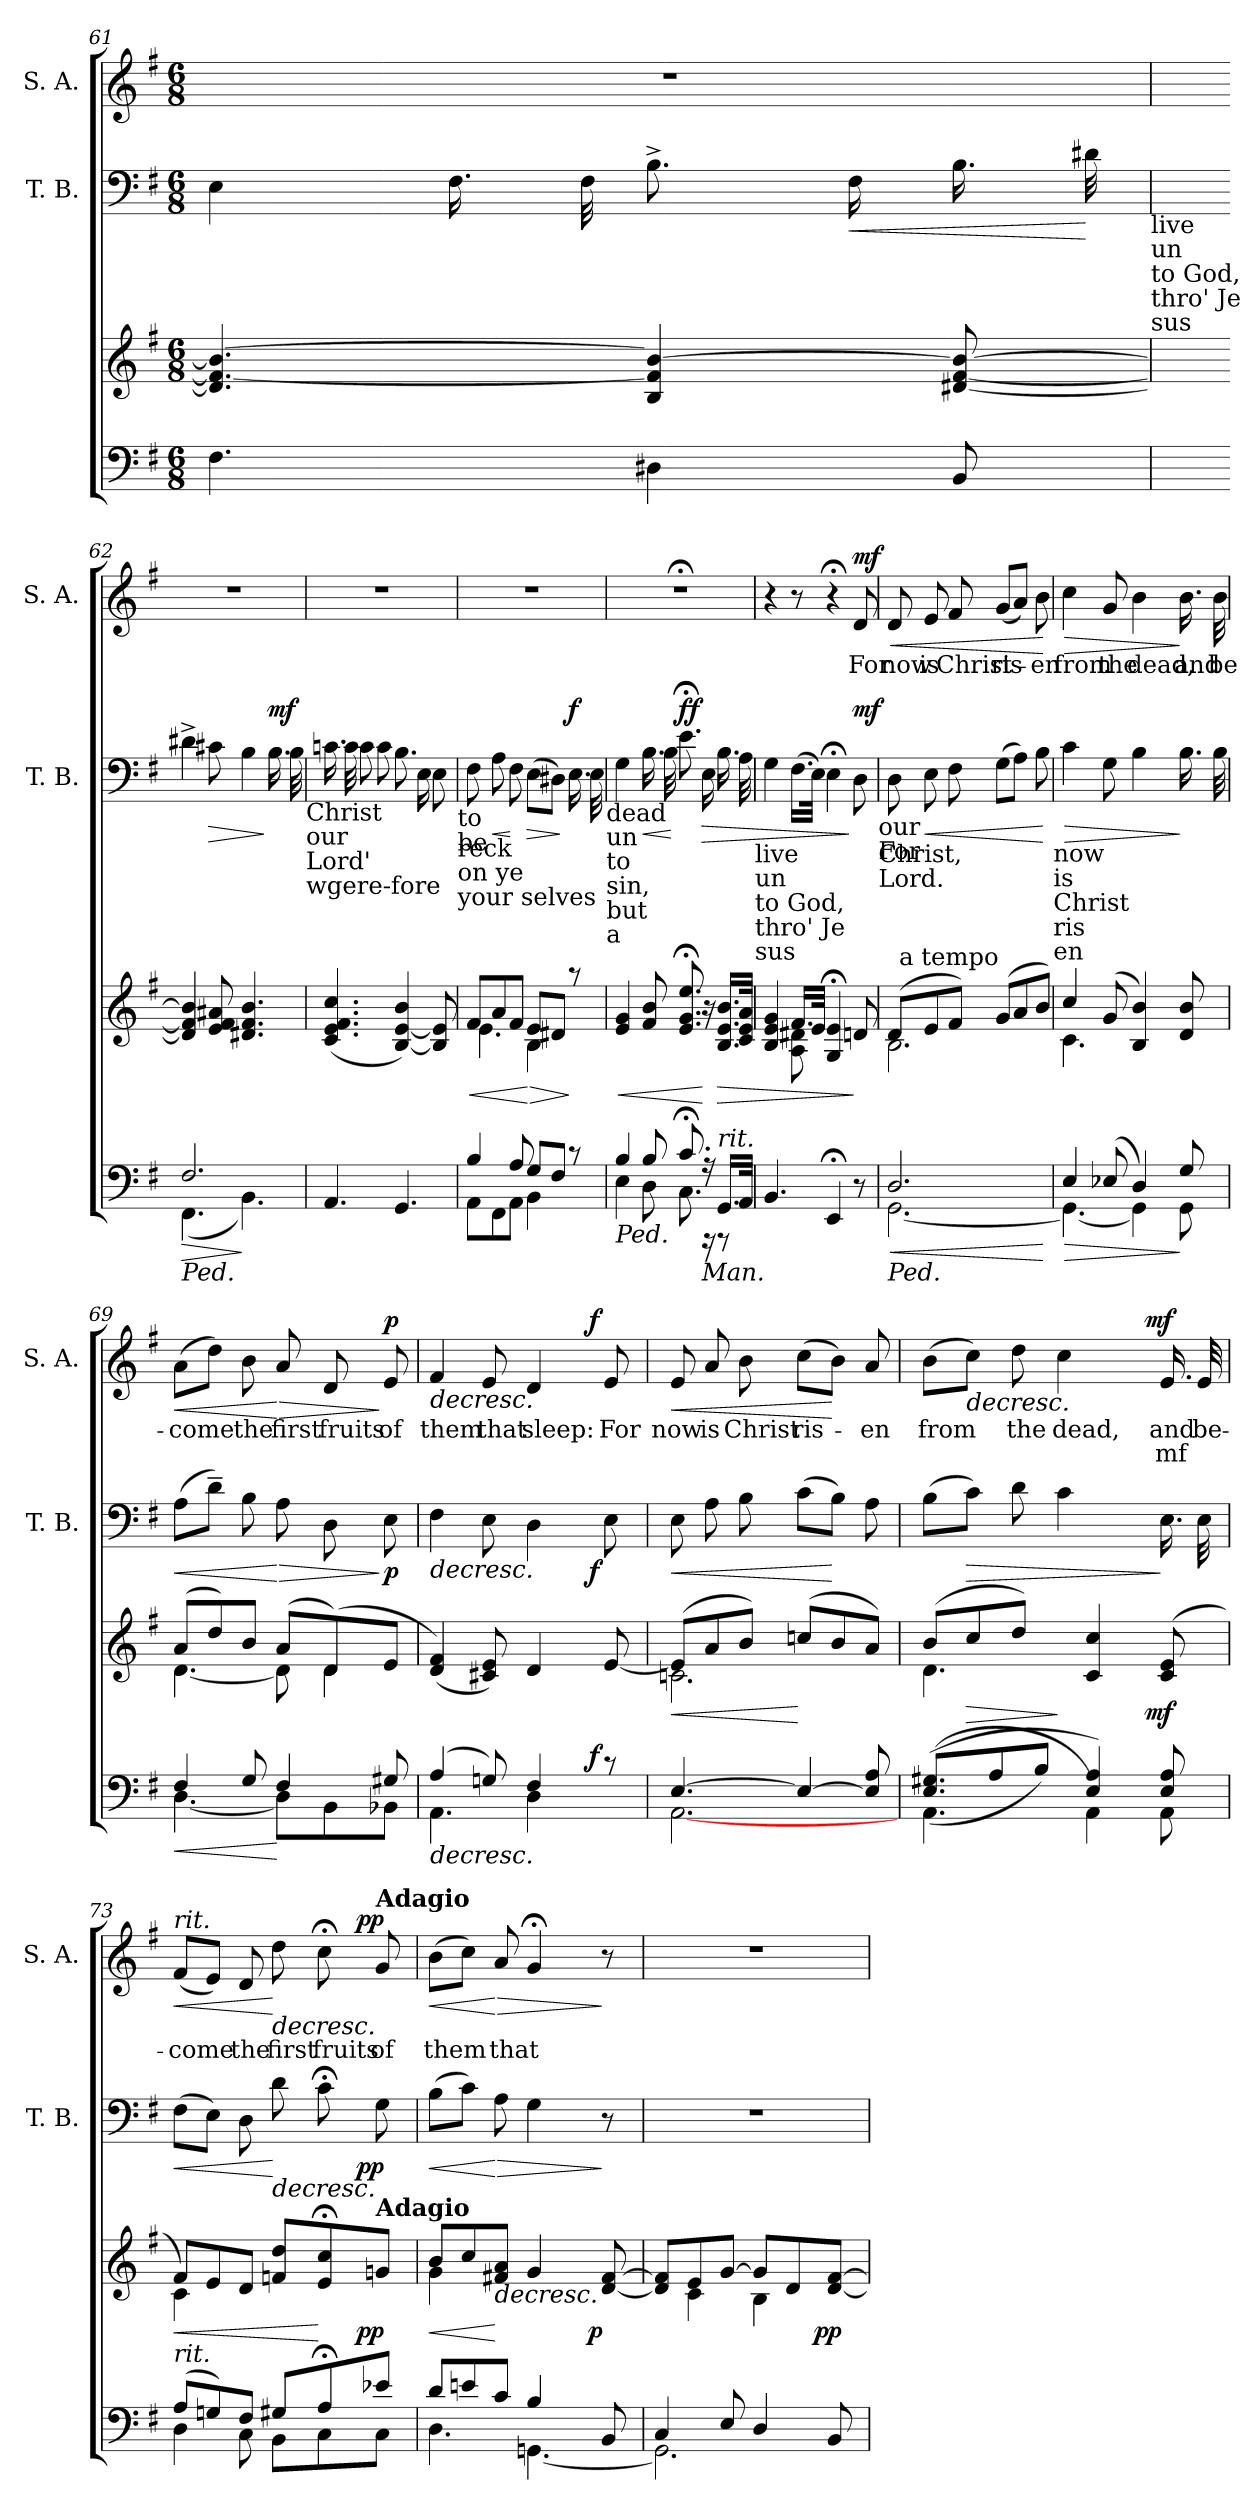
**kern	**dynam	**kern	**dynam	**kern	**dynam	**kern	**text	**text	**dynam
*part4	*part4	*part3	*part3	*part2	*part2	*part1	*part1	*part1	*part1
*staff4	*staff4	*staff3	*staff3	*staff2	*staff2	*staff1	*staff1	*staff1	*staff1
*	*	*	*	*I"T. B.	*	*I"S. A.	*	*	*
*	*	*	*	*I'T. B.	*	*I'S. A.	*	*	*
*clefF4	*	*clefG2	*	*clefF4	*	*clefG2	*	*	*
*k[f#]	*	*k[f#]	*	*k[f#]	*	*k[f#]	*	*	*
*G:	*	*G:	*	*G:	*	*G:	*	*	*
*M6/8	*	*M6/8	*	*M6/8	*	*M6/8	*	*	*
=61	=61	=61	=61	=61	=61	=61	=61	=61	=61
4.F#\	.	4.d#/] 4.f#/_ 4.b/_	.	4E\	.	2.r	.	.	.
.	.	.	.	16.F#\	.	.	.	.	.
.	.	.	.	32F#\	.	.	.	.	.
4D#X\	.	4B/ 4f#/] 4b/_	.	8.B^>\	.	.	.	.	.
!	!	!	!	!	!LO:HP:b	!	!	!	!
.	.	.	.	16F#\	<	.	.	.	.
8BB/	.	[<8d#X/ [<8f#/ 8b/_	.	16.B\	.	.	.	.	.
.	.	.	.	32d#X\	[	.	.	.	.
!	!	!	!	!LO:TX:b:t=live	!	!	!	!	!
!	!	!	!	!LO:TX:b:t=un	!	!	!	!	!
!	!	!	!	!LO:TX:b:t=to God,	!	!	!	!	!
!	!	!	!	!LO:TX:b:t=thro' Je	!	!	!	!	!
!	!	!	!	!LO:TX:b:t=sus	!	!	!	!	!
!!LO:LB:g=z
=62	=62	=62	=62	=62	=62	=62	=62	=62	=62
*^	*	*	*	*	*	*	*	*	*
!LO:TX:b:i:t=Ped.	!	!	!	!	!	!	!	!	!	!
!	!	!LO:HP:b	!	!	!	!	!	!	!	!
2.F#/	(<4.FF#\	>	4d#i/] 4f#/] 4b/]	.	4d#X^>\	.	2.r	.	.	.
!	!	!	!	!	!	!LO:HP:b	!	!	!	!
.	.	.	8e/ 8f#/ 8a#X/	.	8c#X\	>	.	.	.	.
.	4.BB\)	]	4.d#X/ 4.f#/ 4.b/	.	4B\	.	.	.	.	.
!	!	!	!	!	!	!LO:DY:n=1:a	!	!	!	!
.	.	.	.	.	16.B\	] mf	.	.	.	.
.	.	.	.	.	32B\	.	.	.	.	.
*v	*v	*	*	*	*	*	*	*	*	*
!	!	!	!	!LO:TX:b:t=Christ	!	!	!	!	!
!	!	!	!	!LO:TX:b:t=our	!	!	!	!	!
!	!	!	!	!LO:TX:b:t=Lord'	!	!	!	!	!
!	!	!	!	!LO:TX:b:t=wgere-fore	!	!	!	!	!
=63	=63	=63	=63	=63	=63	=63	=63	=63	=63
4.AA/	.	(<4.c/ 4.e/ 4.f#/ 4.cc/	.	16.cn\	.	2.r	.	.	.
.	.	.	.	32c\	.	.	.	.	.
.	.	.	.	8c\	.	.	.	.	.
.	.	.	.	8c\	.	.	.	.	.
4.GG/	.	[<4B/ [>4e/ 4b/)	.	8.B\	.	.	.	.	.
.	.	.	.	16E\	.	.	.	.	.
.	.	8B/] 8e/]	.	8E\	.	.	.	.	.
!	!	!	!	!LO:TX:b:t=reck	!	!	!	!	!
!	!	!	!	!LO:TX:b:t=on ye	!	!	!	!	!
!	!	!	!	!LO:TX:b:t=your selves	!	!	!	!	!
!	!	!	!	!LO:TX:b:t=to	!	!	!	!	!
!	!	!	!	!LO:TX:b:t=be	!	!	!	!	!
=64	=64	=64	=64	=64	=64	=64	=64	=64	=64
*^	*	*	*	*	*	*	*	*	*
!	!	!	!	!LO:HP:b	!	!	!	!	!	!
*	*	*	*^	*	*	*	*	*	*	*
4B/	8AA\L	.	8f#/L	4.e\	<	8F#\	.	2.r	.	.	.
!	!	!	!	!	!	!	!LO:HP:b	!	!	!	!
.	8FF#\	.	8a/	.	.	8A\	<	.	.	.	.
8A/	8AA\J	.	8f#/J	.	.	8F#\	[	.	.	.	.
!	!	!	!	!	!LO:HP:n=1:b	!	!LO:HP:b	!	!	!	!
8G/L	4BB\	.	8e/L	4B\	[ >	(>8E\L	>	.	.	.	.
8F#/J	.	.	8d#X/J	.	.	8D#X\J)	.	.	.	.	.
!	!	!	!	!	!	!	!LO:DY:n=1:a	!	!	!	!
8rc	8ryy	.	8raa	8ryy	]	16.E\	] f	.	.	.	.
.	.	.	.	.	.	32E\	.	.	.	.	.
*	*	*	*v	*v	*	*	*	*	*	*	*
!	!	!	!	!	!LO:TX:b:t=dead	!	!	!	!	!
!	!	!	!	!	!LO:TX:b:t=un	!	!	!	!	!
!	!	!	!	!	!LO:TX:b:t=to	!	!	!	!	!
!	!	!	!	!	!LO:TX:b:t=sin,	!	!	!	!	!
!	!	!	!	!	!LO:TX:b:t=but	!	!	!	!	!
!	!	!	!	!	!LO:TX:b:t=a	!	!	!	!	!
!!LO:PB:g=z
=65	=65	=65	=65	=65	=65	=65	=65	=65	=65	=65
!LO:TX:b:i:t=Ped.	!	!	!	!	!	!	!	!	!	!
!	!	!	!	!LO:HP:b	!	!	!LO:N:vis=1	!	!	!
4B/	4E\	.	4e/ 4g/	<	4G\	.	2.r;<	.	.	.
!	!	!	!	!	!	!LO:HP:b	!	!	!	!
8B/	8D\	.	8f#/ 8b/	.	16.B\	<	.	.	.	.
.	.	.	.	.	32B\	.	.	.	.	.
!	!	!	!	!	!	!LO:DY:n=1:a	!	!	!	!
8.c;</	8.C\	.	8.e/; 8.g/; 8.ee/;	.	8.e;<\	[ ff	.	.	.	.
!LO:TX:b:i:t=Man.	!	!	!	!	!	!	!	!	!	!
!	!	!	!	!	!	!LO:HP:b	!	!	!	!
16rG	16rGGG	.	16ra	[	16E\	>	.	.	.	.
!LO:TX:a:i:t=rit.	!	!	!	!	!	!	!	!	!	!
!	!	!	!	!LO:HP:b	!	!	!	!	!	!
16.GG/LL	8rAAA	.	16.B/ 16.e/ 16.b/LL	>	16.B\	.	.	.	.	.
32AA/JJk	.	.	32c/ 32e/ 32a/JJk	.	32A\	.	.	.	.	.
*v	*v	*	*	*	*	*	*	*	*	*
!	!	!	!	!LO:TX:b:t=live	!	!	!	!	!
!	!	!	!	!LO:TX:b:t=un	!	!	!	!	!
!	!	!	!	!LO:TX:b:t=to God,	!	!	!	!	!
!	!	!	!	!LO:TX:b:t=thro' Je	!	!	!	!	!
!	!	!	!	!LO:TX:b:t=sus	!	!	!	!	!
=66	=66	=66	=66	=66	=66	=66	=66	=66	=66
*	*	*^	*	*	*	*	*	*	*
4.BB/	.	4B/ 4e/ 4g/	4ryy	.	4G\	.	4r	.	.	.
.	.	16.f#/LL	8A\ 8d#X\	.	(>16.F#\LL	.	8r	.	.	.
.	.	32e/JJk	.	.	32E\JJk)	.	.	.	.	.
4EE;/	.	4G/;< 4e/;<	4.ryy	.	4E;<\	.	4r;<	.	.	.
!	!	!	!	!	!	!LO:DY:n=1:a	!	!LO:LY:b	!	!LO:DY:a
8r	.	8dn/	.	]	8D\	] mf	8d/	For	.	mf
*	*	*v	*v	*	*	*	*	*	*	*
!	!	!	!	!LO:TX:b:t=Christ,	!	!	!	!	!
!	!	!	!	!LO:TX:b:t=our	!	!	!	!	!
!	!	!	!	!LO:TX:b:t=Lord.	!	!	!	!	!
!	!	!	!	!LO:TX:b:t=For	!	!	!	!	!
=67	=67	=67	=67	=67	=67	=67	=67	=67	=67
*^	*	*	*	*	*	*	*	*	*
!LO:TX:b:i:t=Ped.	!	!	!	!	!	!	!	!	!	!
!	!	!LO:HP:b	!	!	!	!	!	!LO:LY:b	!	!LO:HP:b
*	*	*	*^	*	*	*	*	*	*	*
*	*	*	*	*^	*	*	*	*	*	*	*
2.D/	[<2.GG\	<	(>8d/L	2.B\	32ryy	.	8D\	.	8d/	now	.	<
!	!	!	!	!	!LO:TX:a:t=a tempo	!	!	!	!	!	!	!
.	.	.	.	.	2ryy	.	.	.	.	.	.	.
!	!	!	!	!	!	!	!	!LO:HP:b	!	!LO:LY:b	!	!
.	.	.	8e/	.	.	.	8E\	<	8e/	is	.	.
!	!	!	!	!	!	!	!	!	!	!LO:LY:b	!	!
.	.	.	8f#/J)	.	.	.	8F#\	.	8f#/	Christ	.	.
!	!	!	!	!	!	!	!	!	!	!LO:LY:b	!	!
.	.	.	(>8g/L	.	.	.	(>8G\L	.	(<8g/L	ris-	.	.
.	.	.	8a/	.	.	.	8A\J)	.	8a/J)	.	.	.
.	.	.	.	.	8..ryy	.	.	.	.	.	.	.
!	!	!	!	!	!	!	!	!	!	!LO:LY:b	!	!
.	.	.	8b/J)	.	.	.	8B\	.	8b\	-en	.	.
*v	*v	*	*	*	*	*	*	*	*	*	*	*
.	[	.	.	.	.	.	[	.	.	.	[
!	!	!	!	!	!	!LO:TX:b:t=now	!	!	!	!	!
!	!	!	!	!	!	!LO:TX:b:t=is	!	!	!	!	!
!	!	!	!	!	!	!LO:TX:b:t=Christ	!	!	!	!	!
!	!	!	!	!	!	!LO:TX:b:t=ris	!	!	!	!	!
!	!	!	!	!	!	!LO:TX:b:t=en	!	!	!	!	!
!!LO:LB:g=z
=68	=68	=68	=68	=68	=68	=68	=68	=68	=68	=68	=68
!	!LO:HP:b	!	!	!	!	!	!LO:HP:b	!	!LO:LY:b	!	!LO:HP:b
*^	*	*	*v	*v	*	*	*	*	*	*	*
4E/	4.GG\_	>	4cc/	4.c\	.	4c\	>	4cc\	from	.	>
!	!	!	!	!	!	!	!	!	!LO:LY:b	!	!
(8E-X/	.	.	(8g/	.	.	8G\	.	8g/	the	.	.
!	!	!	!	!	!	!	!	!	!LO:LY:b	!	!
4D/)	4GG\]	.	4B/ 4b/)	4.ryy	.	4B\	.	4b\	dead,	.	.
!	!	!	!	!	!	!	!	!	!LO:LY:b	!	!
8G/	8GG\	]	8d/ 8b/	.	.	16.B\	]	16.b\	and	.	]
!	!	!	!	!	!	!	!	!	!LO:LY:b	!	!
.	.	.	.	.	.	32B\	.	32b\	be-	.	.
=69	=69	=69	=69	=69	=69	=69	=69	=69	=69	=69	=69
!	!	!LO:HP:b	!	!	!	!	!LO:HP:b	!	!LO:LY:b	!	!LO:HP:b
4F#/	[<4.D\	<	(>8a/L	[<4.d\	.	(>8A\L	<	(>8a\L	-come	.	<
.	.	.	8dd/)	.	.	8d~>\J)	.	8dd\J)	.	.	.
!	!	!	!	!	!	!	!	!	!LO:LY:b	!	!
8G/	.	.	8b/J	.	.	8B\	.	8b\	the	.	.
!	!	!	!	!	!	!	!LO:HP:n=1:b	!	!LO:LY:b	!	!LO:HP:n=1:b
4F#/	8D\L]	[	(>8a/L	8d\]	.	8A\	[ >	8a/	first	.	[ >
!	!	!	!	!	!	!	!	!	!LO:LY:b	!	!
.	8BB\	.	(<8d/)	4d\	.	8D\	.	8d/	fruits	.	.
!	!	!	!	!	!	!	!LO:DY:n=1:b	!	!LO:LY:b	!	!LO:DY:n=1:a
8G#X/	8BB-X\J	.	8e/J	.	.	8E\	] p	8e/	of	.	] p
*	*	*	*v	*v	*	*	*	*	*	*	*
=70	=70	=70	=70	=70	=70	=70	=70	=70	=70	=70
!	!	!LO:HP:b	!	!	!	!LO:HP:b	!	!LO:LY:b	!	!LO:HP:b
*	*^	*	*	*	*^	*	*^	*	*	*
(4A/	4.AA\	2ryy	>	(<4d/ 4f#/)	.	4F#\	2ryy	>	4f#/	2ryy	them	.	>
!	!	!	!	!	!	!	!	!	!	!	!LO:LY:b	!	!
8Gn/)	.	.	.	8c#X/ 8e/)	.	8E\	.	.	8e/	.	that	.	.
!	!	!	!	!	!	!	!	!	!	!	!LO:LY:b	!	!
4F#/	4D\	.	.	4d/	.	4D\	.	.	4d/	.	sleep:	.	.
.	.	16.ryy	.	.	.	.	16.ryy	.	.	16.ryy	.	.	.
!	!	!	!LO:DY:a	!	!	!	!	!LO:DY:b	!	!	!	!	!LO:DY:a
.	.	8ryy	f	.	.	.	8ryy	f	.	8ryy	.	.	f
!	!	!	!	!	!	!	!	!	!	!	!LO:LY:b	!	!
8rc	8ryy	.	]	[>8e/	.	8E\	.	]	8e/	.	For	.	]
.	.	32ryy	.	.	.	.	32ryy	.	.	32ryy	.	.	.
=71	=71	=71	=71	=71	=71	=71	=71	=71	=71	=71	=71	=71	=71
!	!	!	!	!	!LO:HP:b	!	!	!LO:HP:b	!	!	!LO:LY:b	!	!LO:HP:b
*	*	*	*	*	*	*v	*v	*	*	*	*	*	*
*	*v	*v	*	*^	*	*	*	*v	*v	*	*	*
[>4.E/	[<2.AA\	.	(>8e/L]	2.cn\	<	8E\	<	8e/	now	.	<
!	!	!	!	!	!	!	!	!	!LO:LY:b	!	!
.	.	.	8a/	.	.	8A\	.	8a/	is	.	.
!	!	!	!	!	!	!	!	!	!LO:LY:b	!	!
.	.	.	8b/J)	.	.	8B\	.	8b\	Christ	.	.
!	!	!	!	!	!	!	!	!	!LO:LY:b	!	!
4E/_	.	.	(>8ccn/L	.	[	(>8c\L	.	(>8cc\L	ris-	.	.
.	.	.	8b/	.	.	8B\J)	[	8b\J)	.	.	[
!	!	!	!	!	!	!	!	!	!LO:LY:b	!	!
8E/] 8A/	.	.	8a/J)	.	.	8A\	.	8a/	-en	.	.
!!LO:LB:g=z
=72	=72	=72	=72	=72	=72	=72	=72	=72	=72	=72	=72
*^	*^	*	*^	*^	*	*	*	*	*	*	*
!	!	!	!	!	!	!	!	!	!	!	!	!	!LO:LY:b	!	!
*	*	*	*	*	*	*	*	*	*	*	*	*^	*	*	*
(<4.AA\	(>(<8.E/ 8.G#X/L	4..ryy	2ryy	.	32ryy	4.d\	(>8b/L	4..ryy	.	(>8B\L	.	(>8b\L	2ryy	from	.	.
.	.	.	.	.	2ryy	.	.	.	.	.	.	.	.	.	.	.
!	!	!	!	!	!	!	!	!	!LO:HP:b	!	!LO:HP:b	!	!	!	!	!LO:HP:b
.	.	.	.	.	.	.	8cc/	.	>	8c\J)	>	8cc\J)	.	.	.	>
.	8A/	.	.	.	.	.	.	.	.	.	.	.	.	.	.	.
!	!	!	!	!	!	!	!	!	!	!	!	!	!	!LO:LY:b	!	!
.	.	.	.	.	.	.	8dd/J)	.	.	8d\	.	8dd\	.	the	.	.
.	8B/J)	.	.	.	.	.	.	.	.	.	.	.	.	.	.	.
!	!	!	!	!	!	!	!	!	!	!	!	!	!	!LO:LY:b	!	!
4ryy	.	.	.	.	.	4.ryy	32ryy	.	]	4c\	.	4cc\	.	dead,	.	.
.	.	.	.	.	.	.	8.ryy	.	.	.	.	.	.	.	.	.
.	4AA\)	4E/ 4A/)	.	.	.	.	.	4c/ 4cc/	.	.	.	.	.	.	.	.
.	.	.	8ryy	.	.	.	.	.	.	.	.	.	16.ryy	.	.	.
.	.	.	.	.	8..ryy	.	.	.	.	.	.	.	.	.	.	.
!	!	!	!	!	!	!	!	!	!LO:DY:b	!	!	!	!	!	!	!LO:DY:a
.	.	.	.	.	.	.	32ryy	.	mf	.	.	.	8ryy	.	.	mf
!	!	!	!	!	!	!	!	!	!	!	!	!	!	!LO:LY:b	!LO:LY:b	!
8AA\	.	.	8E/ 8A/	.	.	.	(<8c/ 8e/	.	.	16.E\	]	16.e/	.	and	mf	]
.	16ryy	16ryy	.	.	.	.	.	16ryy	.	.	.	.	.	.	.	.
!	!	!	!	!	!	!	!	!	!	!	!	!	!	!LO:LY:b	!	!
.	.	.	.	.	.	.	.	.	.	32E\	.	32e/	32ryy	be-	.	.
*	*v	*v	*v	*	*	*	*	*	*	*	*	*	*	*	*	*
*	*	*	*v	*v	*v	*v	*	*	*	*	*	*	*	*
=73	=73	=73	=73	=73	=73	=73	=73	=73	=73	=73	=73
!	!	!	!	!	!	!	!LO:TX:a:i:t=rit.	!	!	!	!
!LO:TX:a:i:t=rit.	!	!	!	!	!	!	!	!	!	!	!
!	!	!	!	!LO:HP:b	!	!LO:HP:b	!	!	!LO:LY:b	!	!LO:HP:b
*	*	*	*^	*	*^	*	*	*	*	*	*
*	*	*	*	*^	*	*	*	*	*	*	*	*	*
(>8A/L	4D\	.	8f#/L	4c\)	2ryy	<	(>8F#\L	2ryy	<	(<8f#/L	2ryy	-come	.	<
8Gn/)	.	.	8e/	.	.	.	8E\J)	.	.	8e/J)	.	.	.	.
!	!	!	!	!	!	!	!	!	!	!	!	!LO:LY:b	!	!
8F#/J	8C\	.	8d/J	2ryy	.	.	8D\	.	.	8d/	.	the	.	.
!	!	!	!	!	!	!	!	!	!LO:HP:n=1:b	!	!	!LO:LY:b	!	!LO:HP:n=1:b
8G#X/L	8BB\L	.	8fn/ 8dd/L	.	.	.	8d\	.	[ >	8dd\	.	first	.	[ >
!	!	!	!	!	!	!	!	!	!	!	!	!LO:LY:b	!	!
8A;</	8C\	.	8e/;< 8cc/;<	.	16.ryy	[	8c;<\	16.ryy	.	8cc;<\	16.ryy	fruits	.	.
!	!	!	!	!	!	!LO:DY:b	!	!	!LO:DY:b	!	!	!	!	!LO:DY:a
.	.	.	.	.	8ryy	pp	.	8ryy	pp	.	8ryy	.	.	pp
!	!	!	!	!	!	!	!	!	!	!LO:TX:a:B:t=Adagio	!	!	!	!
!	!	!	!LO:TX:a:B:t=Adagio	!	!	!	!	!	!	!	!	!	!	!
!	!	!	!	!	!	!	!	!	!	!	!	!LO:LY:b	!	!
8e-X/J	8C\J	.	8gn/J	.	.	.	8G\	.	]	8g/	.	of	.	]
.	.	.	.	.	32ryy	.	.	32ryy	.	.	32ryy	.	.	.
=74	=74	=74	=74	=74	=74	=74	=74	=74	=74	=74	=74	=74	=74	=74
!	!	!	!	!	!	!LO:HP:b	!	!	!LO:HP:b	!	!	!LO:LY:b	!	!LO:HP:b
*	*	*	*	*	*	*	*v	*v	*	*	*	*	*	*
*	*	*	*	*	*	*	*	*	*v	*v	*	*	*
8d/L	4.D\	.	8b/L	4g\	2ryy	<	(>8B\L	<	(>8b\L	them	.	<
8en/	.	.	8cc/	.	.	.	8c\J)	.	8cc\J)	.	.	.
!	!	!	!	!	!	!LO:HP:n=1:b	!	!LO:HP:n=1:b	!	!LO:LY:b	!	!LO:HP:n=1:b
8c/J	.	.	8f#X/ 8a/J	2ryy	.	[ >	8A\	[ >	8a/	that	.	[ >
4B/	[<4.GGn\	.	4g/	.	.	.	4G\	.	4g;/	.	.	.
.	.	.	.	.	16.ryy	.	.	.	.	.	.	.
!	!	!	!	!	!	!LO:DY:b	!	!	!	!	!	!
.	.	.	.	.	8ryy	p	.	.	.	.	.	.
8BB/	.	.	[<8d/ [>8f#/	.	.	]	8r	]	8r	.	.	]
.	.	.	.	.	32ryy	.	.	.	.	.	.	.
=75	=75	=75	=75	=75	=75	=75	=75	=75	=75	=75	=75	=75
!	!	!	!	!	!	!	!LO:N:vis=1	!	!LO:N:vis=1	!	!	!
4C/	2.GG\]	.	8d/] 8f#/]L	8ryy	2ryy	.	2.r	.	2.r	.	.	.
.	.	.	8e/	4c\	.	.	.	.	.	.	.	.
8E/	.	.	[>8g/J	.	.	.	.	.	.	.	.	.
4D/	.	.	8g/L]	4B\	.	.	.	.	.	.	.	.
.	.	.	8d/	.	16.ryy	.	.	.	.	.	.	.
!	!	!	!	!	!	!LO:DY:b	!	!	!	!	!	!
.	.	.	.	.	8ryy	pp	.	.	.	.	.	.
8BB/	.	.	[>8d/ [>8f#/J	8ryy	.	.	.	.	.	.	.	.
.	.	.	.	.	32ryy	.	.	.	.	.	.	.
*v	*v	*	*	*	*	*	*	*	*	*	*	*
*	*	*v	*v	*v	*	*	*	*	*	*	*
=	=	=	=	=	=	=	=	=	=
*-	*-	*-	*-	*-	*-	*-	*-	*-	*-
